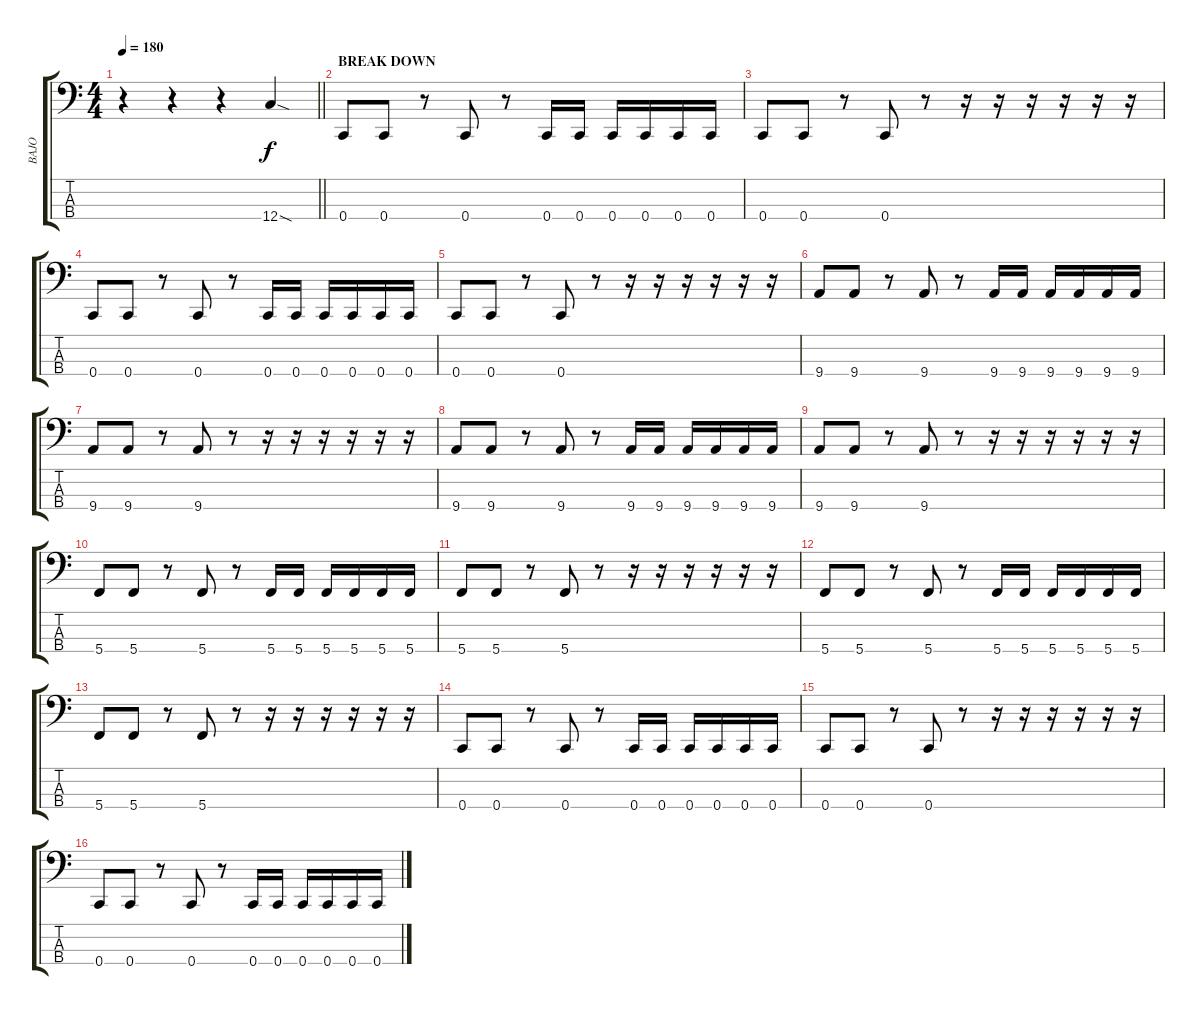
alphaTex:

\track ("BAJO" "BAJO") {instrument electricbassfinger}
\staff {score tabs}
\tuning (F2 C2 G1 C1) {hide}
\ts (4 4)
\tempo 180
\clef f4
\barLineRight lightlight
\ks c
r.4{dy f} r.4 r.4 12.4{sod}.4 |
\section ("" "BREAK DOWN")
0.4.8 0.4.8 r.8 0.4.8 r.8 0.4.16 0.4.16 0.4.16 0.4.16 0.4.16 0.4.16 |
0.4.8 0.4.8 r.8 0.4.8 r.8 r.16 r.16 r.16 r.16 r.16 r.16 |
0.4.8 0.4.8 r.8 0.4.8 r.8 0.4.16 0.4.16 0.4.16 0.4.16 0.4.16 0.4.16 |
0.4.8 0.4.8 r.8 0.4.8 r.8 r.16 r.16 r.16 r.16 r.16 r.16 |
9.4.8 9.4.8 r.8 9.4.8 r.8 9.4.16 9.4.16 9.4.16 9.4.16 9.4.16 9.4.16 |
9.4.8 9.4.8 r.8 9.4.8 r.8 r.16 r.16 r.16 r.16 r.16 r.16 |
9.4.8 9.4.8 r.8 9.4.8 r.8 9.4.16 9.4.16 9.4.16 9.4.16 9.4.16 9.4.16 |
9.4.8 9.4.8 r.8 9.4.8 r.8 r.16 r.16 r.16 r.16 r.16 r.16 |
5.4.8 5.4.8 r.8 5.4.8 r.8 5.4.16 5.4.16 5.4.16 5.4.16 5.4.16 5.4.16 |
5.4.8 5.4.8 r.8 5.4.8 r.8 r.16 r.16 r.16 r.16 r.16 r.16 |
5.4.8 5.4.8 r.8 5.4.8 r.8 5.4.16 5.4.16 5.4.16 5.4.16 5.4.16 5.4.16 |
5.4.8 5.4.8 r.8 5.4.8 r.8 r.16 r.16 r.16 r.16 r.16 r.16 |
0.4.8 0.4.8 r.8 0.4.8 r.8 0.4.16 0.4.16 0.4.16 0.4.16 0.4.16 0.4.16 |
0.4.8 0.4.8 r.8 0.4.8 r.8 r.16 r.16 r.16 r.16 r.16 r.16 |
0.4.8 0.4.8 r.8 0.4.8 r.8 0.4.16 0.4.16 0.4.16 0.4.16 0.4.16 0.4.16
